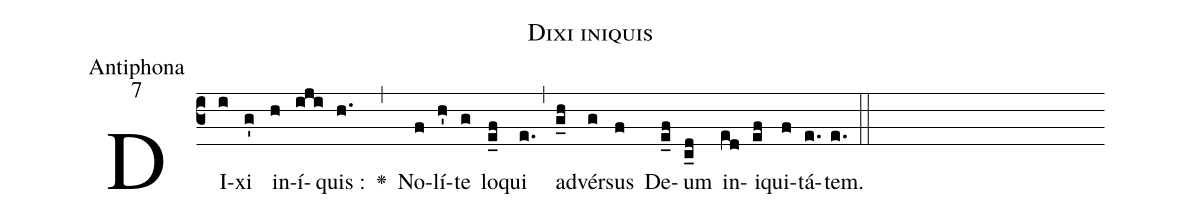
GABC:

name:Dixi iniquis;
office-part:Antiphona;
mode:7;
%%
(c3) DI(i)xi(g') in(h)í(iji)quis~:(h.) <v>\greheightstar</v>(,) No(f)lí(h')te(g) lo(e_f)qui(e.) (,) ad(g_h)vér(g)sus(f) De(e_f)um(c_d) in(ed)i(ef)qui(f)tá(e.)tem.(e.) (::)
